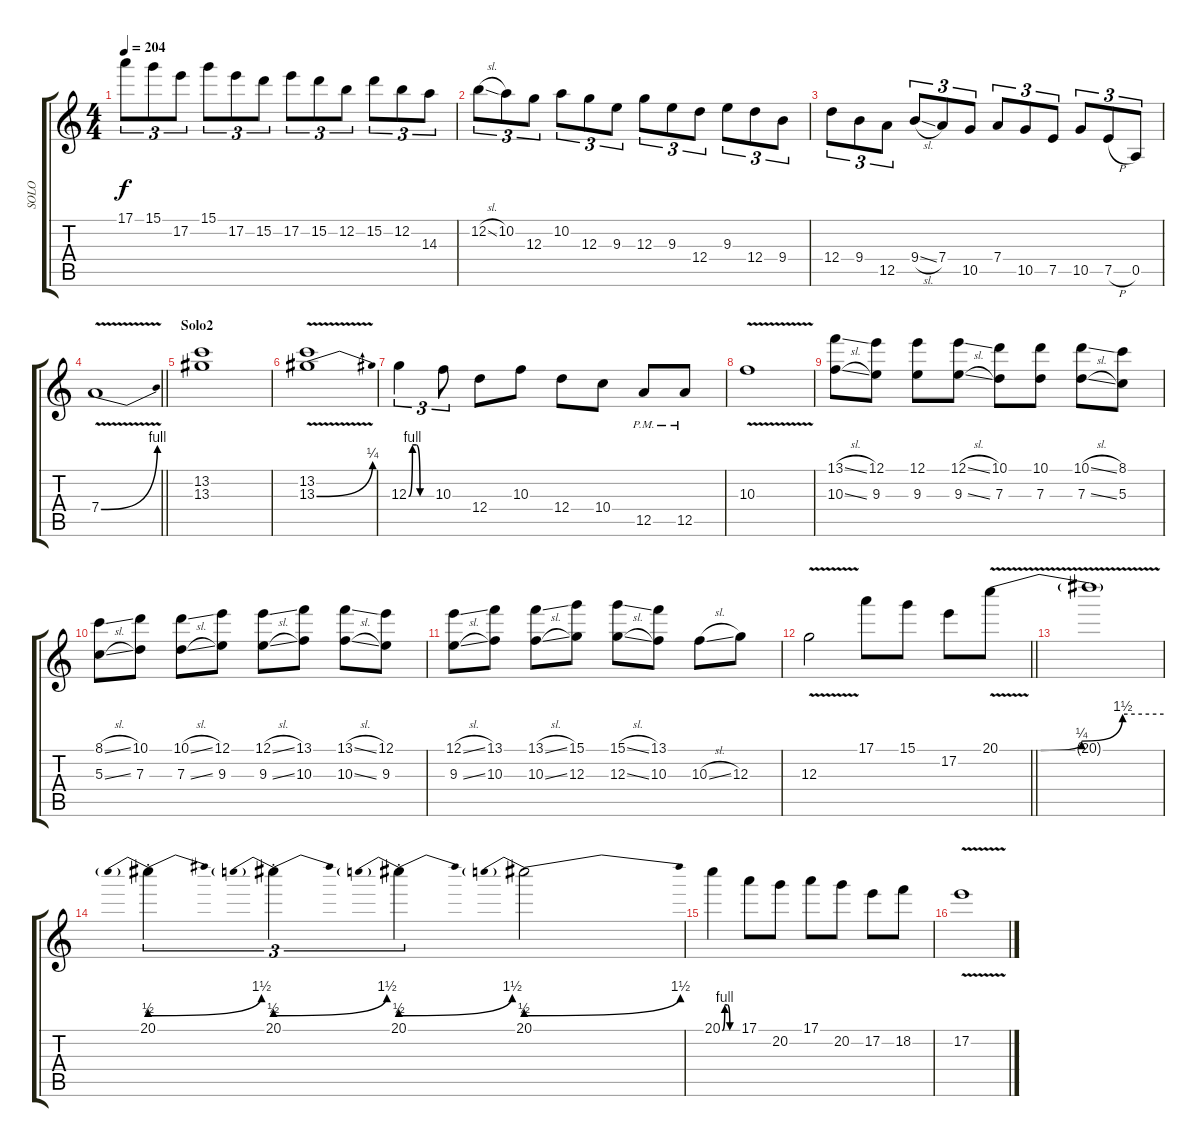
\track ("SOLO" "SOLO") {instrument distortionguitar}
\staff {score tabs}
\tuning (E4 B3 G3 D3 A2 D2) {hide}
\ts (4 4)
\tempo 204
\clef g2
\ks c
17.1.8{tu (3 2) dy f} 15.1.8{tu (3 2)} 17.2.8{tu (3 2)} 15.1.8{tu (3 2)} 17.2.8{tu (3 2)} 15.2.8{tu (3 2)} 17.2.8{tu (3 2)} 15.2.8{tu (3 2)} 12.2.8{tu (3 2)} 15.2.8{tu (3 2)} 12.2.8{tu (3 2)} 14.3.8{tu (3 2)} |
12.2{sl}.8{tu (3 2)} 10.2.8{tu (3 2)} 12.3.8{tu (3 2)} 10.2.8{tu (3 2)} 12.3.8{tu (3 2)} 9.3.8{tu (3 2)} 12.3.8{tu (3 2)} 9.3.8{tu (3 2)} 12.4.8{tu (3 2)} 9.3.8{tu (3 2)} 12.4.8{tu (3 2)} 9.4.8{tu (3 2)} |
12.4.8{tu (3 2)} 9.4.8{tu (3 2)} 12.5.8{tu (3 2)} 9.4{sl}.8{tu (3 2)} 7.4.8{tu (3 2)} 10.5.8{tu (3 2)} 7.4.8{tu (3 2)} 10.5.8{tu (3 2)} 7.5.8{tu (3 2)} 10.5.8{tu (3 2)} 7.5{h}.8{tu (3 2)} 0.5.8{tu (3 2)} |
\barLineRight lightlight
7.4{be (bend 0 0 60 4) v}.1 |
\section ("" "Solo2")
(13.2 13.3).1 |
(13.2{v} 13.3{be (bend 0 0 60 1) v}).1 |
12.3{be (custom 0 0 10 4 20 4 30 0 60 0)}.4{tu (3 2)} 10.3.8{tu (3 2)} 12.4.8 10.3.8 12.4.8 10.4.8 12.5{pm}.8 12.5{pm}.8 |
10.3{v}.1 |
(13.1{sl} 10.3{sl}).8 (12.1 9.3).8 (12.1 9.3).8 (12.1{sl} 9.3{sl}).8 (10.1 7.3).8 (10.1 7.3).8 (10.1{sl} 7.3{sl}).8 (8.1 5.3).8 |
(8.1{sl} 5.3{sl}).8 (10.1 7.3).8 (10.1{sl} 7.3{sl}).8 (12.1 9.3).8 (12.1{sl} 9.3{sl}).8 (13.1 10.3).8 (13.1{sl} 10.3{sl}).8 (12.1 9.3).8 |
(12.1{sl} 9.3{sl}).8 (13.1 10.3).8 (13.1{sl} 10.3{sl}).8 (15.1 12.3).8 (15.1{sl} 12.3{sl}).8 (13.1 10.3).8 10.3{sl}.8 12.3.8 |
\barLineRight lightlight
12.3{v}.2 17.1.8 15.1.8 17.2.8 20.1{be (custom 0 0 15 0 30 1 45 6 60 6) v}.8 |
20.1{t}.1 |
20.1{be (prebendbend 0 2 60 6) st}.4{tu (3 2)} 20.1{be (prebendbend 0 2 60 6) st}.4{tu (3 2)} 20.1{be (prebendbend 0 2 60 6) st}.4{tu (3 2)} 20.1{be (prebendbend 0 2 60 6)}.2 |
20.1{be (custom 0 0 10 4 20 4 30 0 60 0)}.4 17.1.8 20.2.8 17.1.8 20.2.8 17.2.8 18.2.8 |
17.2{v}.1
